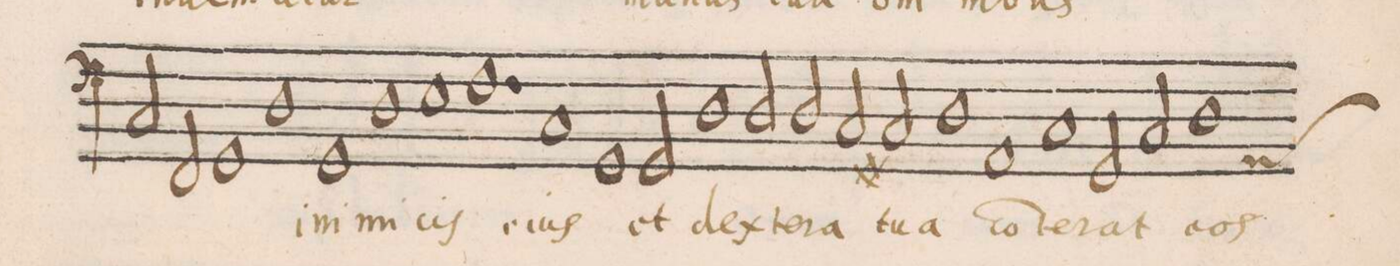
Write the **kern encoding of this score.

**kern	**text
*I"BASSVS	*
*clefF4	*
*k[]	*
*met(C|)	*
*M2/1	*
2C/	.
2FF/	.
1GG	.
=24-	=24-
1D	i-
1GG	-ni-
=25-	=25-
1D	-mi-
1E	-ciſ
=26-	=26-
1.Fny	e-
1C/	-iuſ
=27-	=27-
1GG	.
2GG/	et
=28-	=28-
1D	dex-
2D/	-te-
2D/	-ra
=29-	=29-
2C#X/	.
2C#/	tu-
1D	-a
=30-	=30-
1AA	co(n)-
1Cny	-te-
=31-	=31-
2GG/	-rat
2C/	e-
*custos:AA	*
1D	-os
*-	*-
